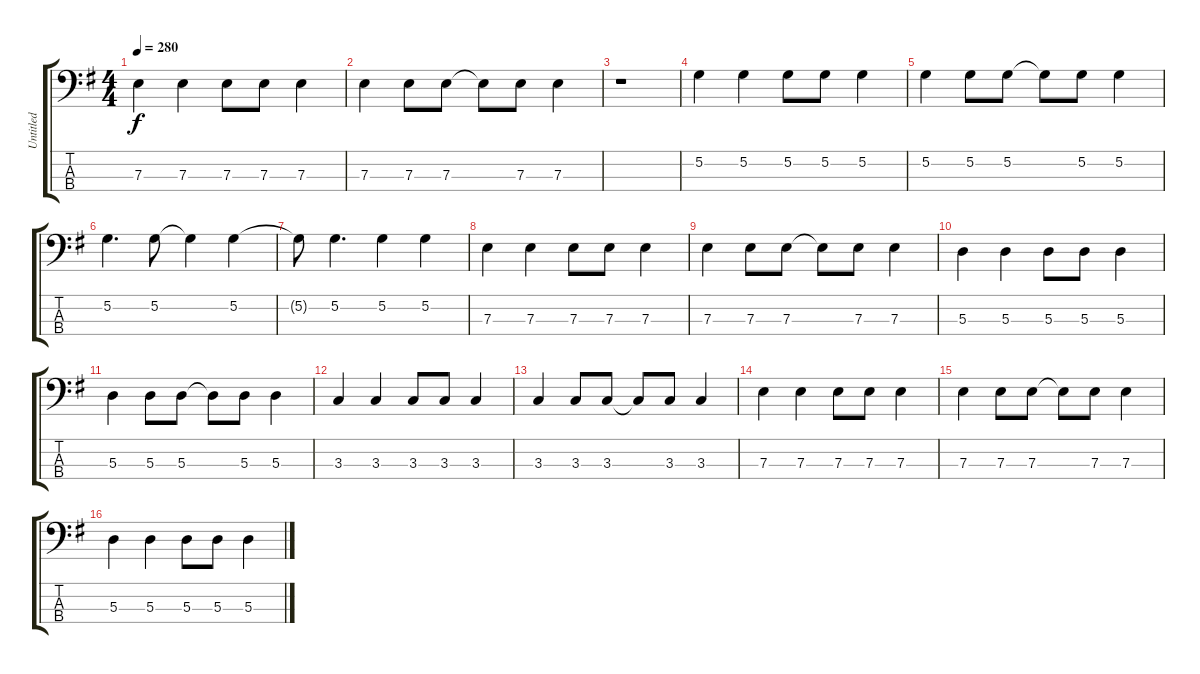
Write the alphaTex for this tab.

\track ("Untitled" "Untitled") {instrument electricbassfinger}
\staff {score tabs}
\tuning (G2 D2 A1 E1) {hide}
\ts (4 4)
\tempo 280
\clef f4
\ks g
7.3.4{dy f} 7.3.4 7.3.8 7.3.8 7.3.4 |
7.3.4 7.3.8 7.3.8 7.3{t}.8 7.3.8 7.3.4 |
r.1 |
5.2.4 5.2.4 5.2.8 5.2.8 5.2.4 |
5.2.4 5.2.8 5.2.8 5.2{t}.8 5.2.8 5.2.4 |
5.2.4{d} 5.2.8 5.2{t}.4 5.2.4 |
5.2{t}.8 5.2.4{d} 5.2.4 5.2.4 |
7.3.4 7.3.4 7.3.8 7.3.8 7.3.4 |
7.3.4 7.3.8 7.3.8 7.3{t}.8 7.3.8 7.3.4 |
5.3.4 5.3.4 5.3.8 5.3.8 5.3.4 |
5.3.4 5.3.8 5.3.8 5.3{t}.8 5.3.8 5.3.4 |
3.3.4 3.3.4 3.3.8 3.3.8 3.3.4 |
3.3.4 3.3.8 3.3.8 3.3{t}.8 3.3.8 3.3.4 |
7.3.4 7.3.4 7.3.8 7.3.8 7.3.4 |
7.3.4 7.3.8 7.3.8 7.3{t}.8 7.3.8 7.3.4 |
5.3.4 5.3.4 5.3.8 5.3.8 5.3.4
